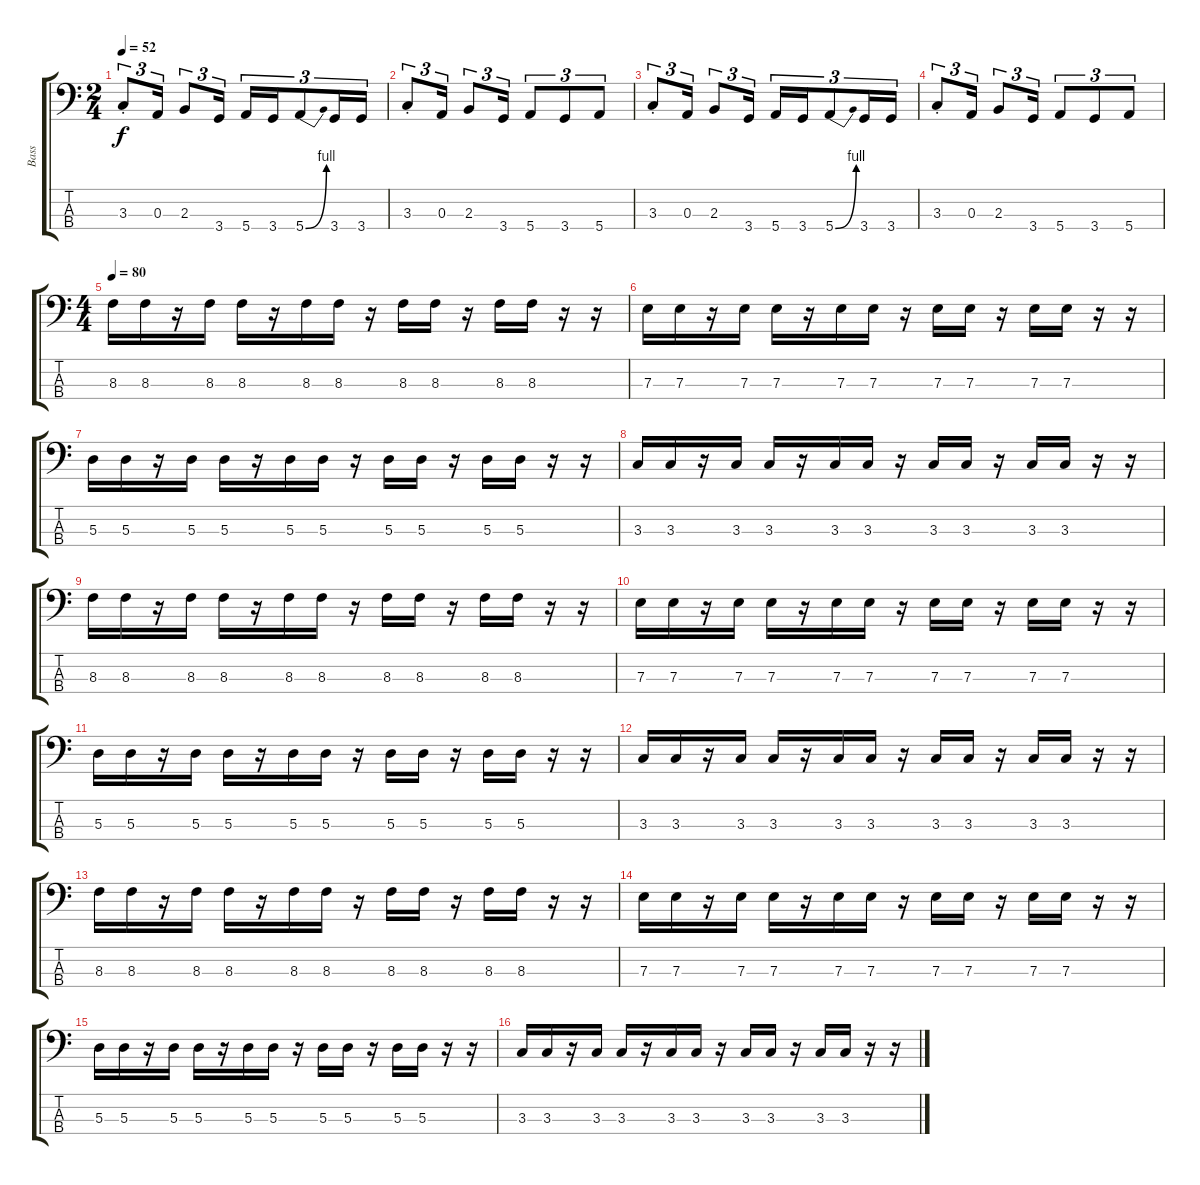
\track ("Bass" "Bass") {instrument slapbass1}
\staff {score tabs}
\tuning (G2 D2 A1 E1) {hide}
\ts (2 4)
\tempo 52
\clef f4
\ks c
3.3{st}.8{tu (3 2) dy f} 0.3.16{tu (3 2)} 2.3.8{tu (3 2)} 3.4.16{tu (3 2)} 5.4.16{tu (3 2)} 3.4.16{tu (3 2)} 5.4{be (bend 0 0 60 4)}.8{tu (3 2)} 3.4.16{tu (3 2)} 3.4.16{tu (3 2)} |
3.3{st}.8{tu (3 2)} 0.3.16{tu (3 2)} 2.3.8{tu (3 2)} 3.4.16{tu (3 2)} 5.4.8{tu (3 2)} 3.4.8{tu (3 2)} 5.4.8{tu (3 2)} |
3.3{st}.8{tu (3 2)} 0.3.16{tu (3 2)} 2.3.8{tu (3 2)} 3.4.16{tu (3 2)} 5.4.16{tu (3 2)} 3.4.16{tu (3 2)} 5.4{be (bend 0 0 60 4)}.8{tu (3 2)} 3.4.16{tu (3 2)} 3.4.16{tu (3 2)} |
3.3{st}.8{tu (3 2)} 0.3.16{tu (3 2)} 2.3.8{tu (3 2)} 3.4.16{tu (3 2)} 5.4.8{tu (3 2)} 3.4.8{tu (3 2)} 5.4.8{tu (3 2)} |
\ts (4 4)
\tempo 80
8.3.16 8.3.16 r.16 8.3.16 8.3.16 r.16 8.3.16 8.3.16 r.16 8.3.16 8.3.16 r.16 8.3.16 8.3.16 r.16 r.16 |
7.3.16 7.3.16 r.16 7.3.16 7.3.16 r.16 7.3.16 7.3.16 r.16 7.3.16 7.3.16 r.16 7.3.16 7.3.16 r.16 r.16 |
5.3.16 5.3.16 r.16 5.3.16 5.3.16 r.16 5.3.16 5.3.16 r.16 5.3.16 5.3.16 r.16 5.3.16 5.3.16 r.16 r.16 |
3.3.16 3.3.16 r.16 3.3.16 3.3.16 r.16 3.3.16 3.3.16 r.16 3.3.16 3.3.16 r.16 3.3.16 3.3.16 r.16 r.16 |
8.3.16 8.3.16 r.16 8.3.16 8.3.16 r.16 8.3.16 8.3.16 r.16 8.3.16 8.3.16 r.16 8.3.16 8.3.16 r.16 r.16 |
7.3.16 7.3.16 r.16 7.3.16 7.3.16 r.16 7.3.16 7.3.16 r.16 7.3.16 7.3.16 r.16 7.3.16 7.3.16 r.16 r.16 |
5.3.16 5.3.16 r.16 5.3.16 5.3.16 r.16 5.3.16 5.3.16 r.16 5.3.16 5.3.16 r.16 5.3.16 5.3.16 r.16 r.16 |
3.3.16 3.3.16 r.16 3.3.16 3.3.16 r.16 3.3.16 3.3.16 r.16 3.3.16 3.3.16 r.16 3.3.16 3.3.16 r.16 r.16 |
8.3.16 8.3.16 r.16 8.3.16 8.3.16 r.16 8.3.16 8.3.16 r.16 8.3.16 8.3.16 r.16 8.3.16 8.3.16 r.16 r.16 |
7.3.16 7.3.16 r.16 7.3.16 7.3.16 r.16 7.3.16 7.3.16 r.16 7.3.16 7.3.16 r.16 7.3.16 7.3.16 r.16 r.16 |
5.3.16 5.3.16 r.16 5.3.16 5.3.16 r.16 5.3.16 5.3.16 r.16 5.3.16 5.3.16 r.16 5.3.16 5.3.16 r.16 r.16 |
3.3.16 3.3.16 r.16 3.3.16 3.3.16 r.16 3.3.16 3.3.16 r.16 3.3.16 3.3.16 r.16 3.3.16 3.3.16 r.16 r.16
